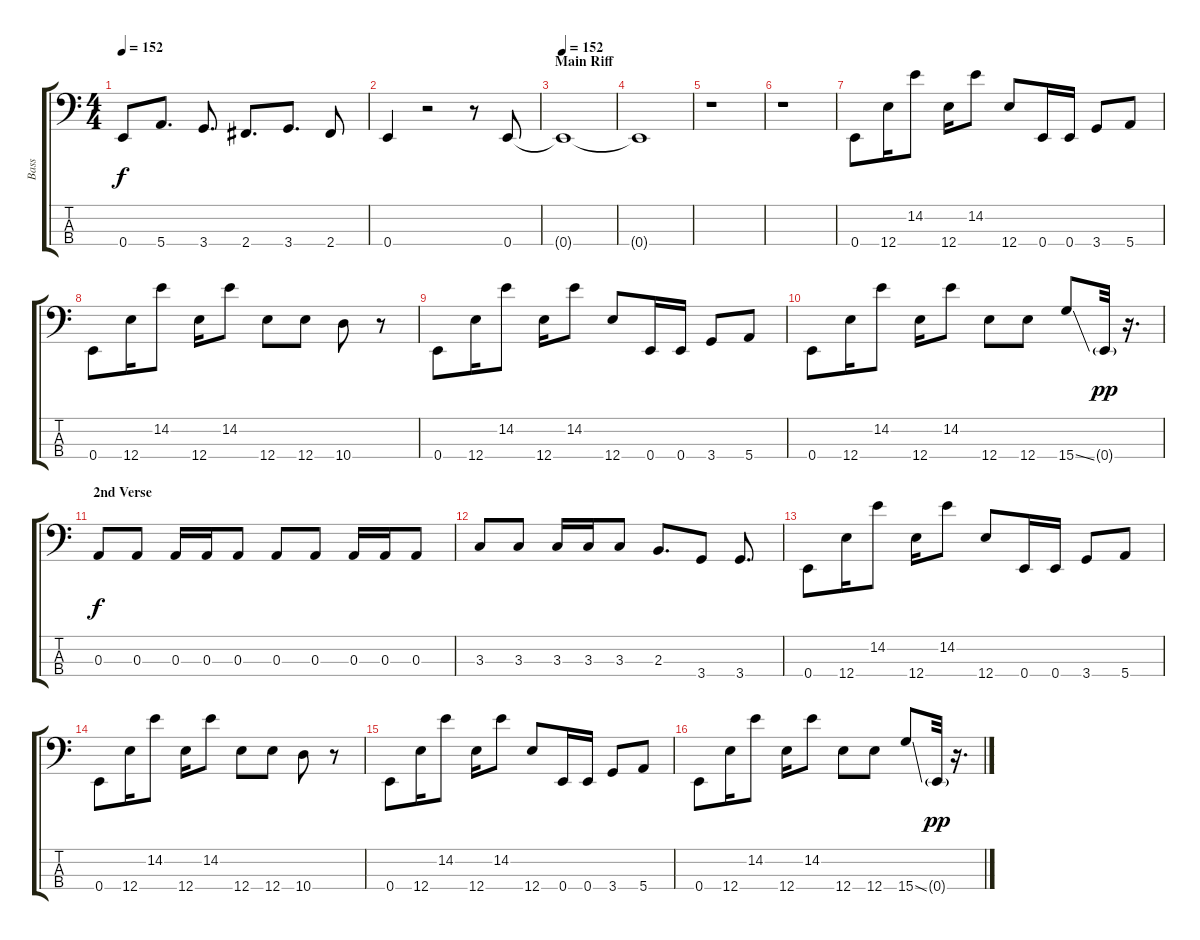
\track ("Bass" "Bass") {instrument electricbassfinger}
\staff {score tabs}
\tuning (G2 D2 A1 E1) {hide}
\ts (4 4)
\tempo 152
\clef f4
\ks c
0.4.8{dy f} 5.4.8{d} 3.4.8{d} 2.4.8{d} 3.4.8{d} 2.4.8 |
0.4.4 r.2 r.8 0.4.8 |
\section ("" "Main Riff")
\tempo 152
0.4{t}.1 |
0.4{t}.1 |
r.1 |
r.1 |
0.4.8 12.4.16 14.2.8 12.4.16 14.2.8 12.4.8 0.4.16 0.4.16 3.4.8 5.4.8 |
0.4.8 12.4.16 14.2.8 12.4.16 14.2.8 12.4.8 12.4.8 10.4.8 r.8 |
0.4.8 12.4.16 14.2.8 12.4.16 14.2.8 12.4.8 0.4.16 0.4.16 3.4.8 5.4.8 |
0.4.8 12.4.16 14.2.8 12.4.16 14.2.8 12.4.8 12.4.8 15.4{ss}.8 0.4{g}.32{dy pp} r.16{d} |
\section ("" "2nd Verse")
0.3.8{dy f} 0.3.8 0.3.16 0.3.16 0.3.8 0.3.8 0.3.8 0.3.16 0.3.16 0.3.8 |
3.3.8 3.3.8 3.3.16 3.3.16 3.3.8 2.3.8{d} 3.4.8 3.4.8{d} |
0.4.8 12.4.16 14.2.8 12.4.16 14.2.8 12.4.8 0.4.16 0.4.16 3.4.8 5.4.8 |
0.4.8 12.4.16 14.2.8 12.4.16 14.2.8 12.4.8 12.4.8 10.4.8 r.8 |
0.4.8 12.4.16 14.2.8 12.4.16 14.2.8 12.4.8 0.4.16 0.4.16 3.4.8 5.4.8 |
0.4.8 12.4.16 14.2.8 12.4.16 14.2.8 12.4.8 12.4.8 15.4{ss}.8 0.4{g}.32{dy pp} r.16{d}
